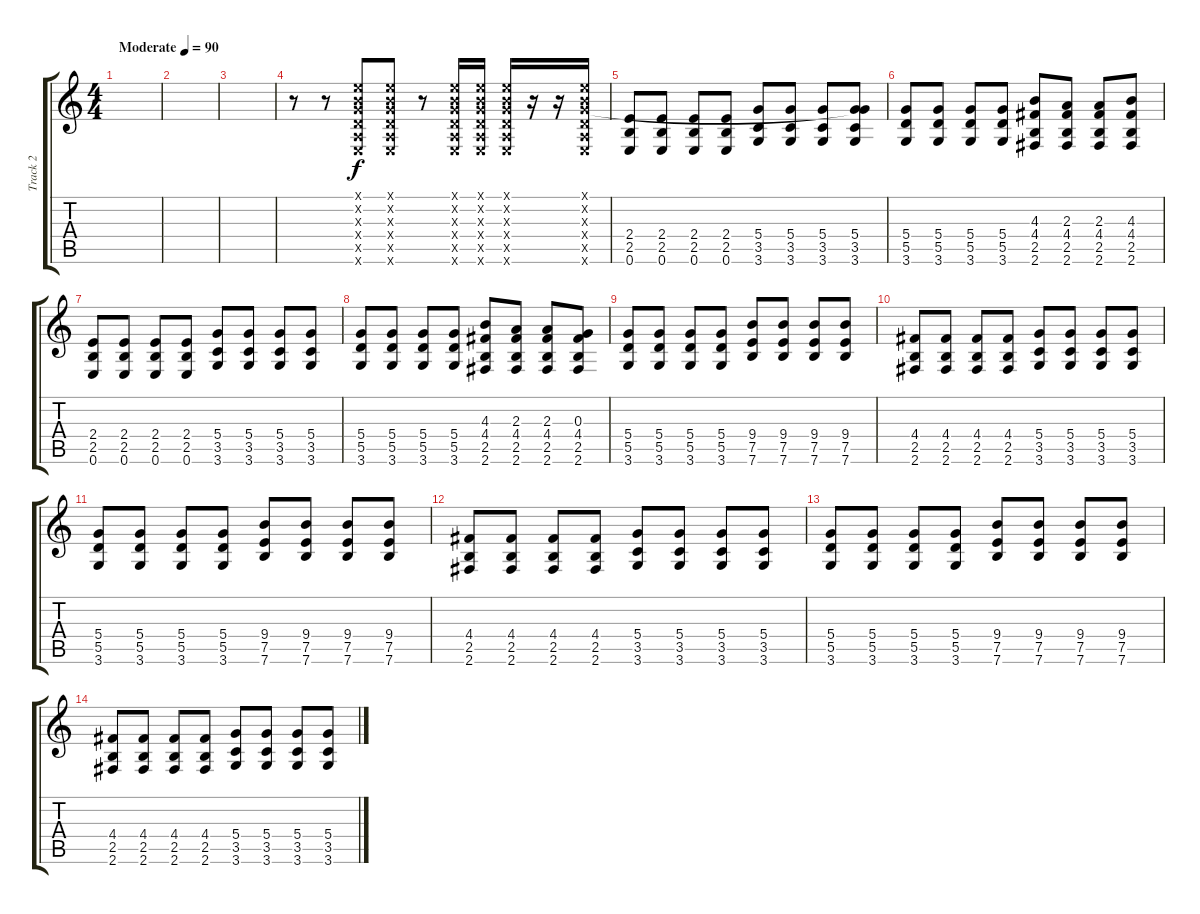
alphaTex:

\track ("Track 2" "Track 2") {instrument overdrivenguitar}
\staff {score tabs}
\tuning (E4 B3 G3 D3 A2 E2) {hide}
\ts (4 4)
\tempo (90 "Moderate")
\clef g2
\ks c
|
|
|
r.8 r.8 (0.1{x} 0.2{x} 0.3{x} 0.4{x} 0.5{x} 0.6{x}).8 (0.1{x} 0.2{x} 0.3{x} 0.4{x} 0.5{x} 0.6{x}).8 r.8 (0.1{x} 0.2{x} 0.3{x} 0.4{x} 0.5{x} 0.6{x}).16 (0.1{x} 0.2{x} 0.3{x} 0.4{x} 0.5{x} 0.6{x}).16 (0.1{x} 0.2{x} 0.3{x} 0.4{x} 0.5{x} 0.6{x}).16 r.16 r.16 (0.1{x} 0.2{x} 0.3{x} 0.4{x} 0.5{x} 0.6{x}).16 |
(2.4 2.5 0.6).8 (2.4 2.5 0.6).8 (2.4 2.5 0.6).8 (2.4 2.5 0.6).8 (5.4 3.5 3.6).8 (5.4 3.5 3.6).8 (5.4 3.5 3.6).8 (0.3{t} 5.4 3.5 3.6).8 |
(5.4 5.5 3.6).8 (5.4 5.5 3.6).8 (5.4 5.5 3.6).8 (5.4 5.5 3.6).8 (4.3 4.4 2.5 2.6).8 (2.3 4.4 2.5 2.6).8 (2.3 4.4 2.5 2.6).8 (4.3 4.4 2.5 2.6).8 |
(2.4 2.5 0.6).8 (2.4 2.5 0.6).8 (2.4 2.5 0.6).8 (2.4 2.5 0.6).8 (5.4 3.5 3.6).8 (5.4 3.5 3.6).8 (5.4 3.5 3.6).8 (5.4 3.5 3.6).8 |
(5.4 5.5 3.6).8 (5.4 5.5 3.6).8 (5.4 5.5 3.6).8 (5.4 5.5 3.6).8 (4.3 4.4 2.5 2.6).8 (2.3 4.4 2.5 2.6).8 (2.3 4.4 2.5 2.6).8 (0.3 4.4 2.5 2.6).8 |
(5.4 5.5 3.6).8 (5.4 5.5 3.6).8 (5.4 5.5 3.6).8 (5.4 5.5 3.6).8 (9.4 7.5 7.6).8 (9.4 7.5 7.6).8 (9.4 7.5 7.6).8 (9.4 7.5 7.6).8 |
(4.4 2.5 2.6).8 (4.4 2.5 2.6).8 (4.4 2.5 2.6).8 (4.4 2.5 2.6).8 (5.4 3.5 3.6).8 (5.4 3.5 3.6).8 (5.4 3.5 3.6).8 (5.4 3.5 3.6).8 |
(5.4 5.5 3.6).8 (5.4 5.5 3.6).8 (5.4 5.5 3.6).8 (5.4 5.5 3.6).8 (9.4 7.5 7.6).8 (9.4 7.5 7.6).8 (9.4 7.5 7.6).8 (9.4 7.5 7.6).8 |
(4.4 2.5 2.6).8 (4.4 2.5 2.6).8 (4.4 2.5 2.6).8 (4.4 2.5 2.6).8 (5.4 3.5 3.6).8 (5.4 3.5 3.6).8 (5.4 3.5 3.6).8 (5.4 3.5 3.6).8 |
(5.4 5.5 3.6).8 (5.4 5.5 3.6).8 (5.4 5.5 3.6).8 (5.4 5.5 3.6).8 (9.4 7.5 7.6).8 (9.4 7.5 7.6).8 (9.4 7.5 7.6).8 (9.4 7.5 7.6).8 |
(4.4 2.5 2.6).8 (4.4 2.5 2.6).8 (4.4 2.5 2.6).8 (4.4 2.5 2.6).8 (5.4 3.5 3.6).8 (5.4 3.5 3.6).8 (5.4 3.5 3.6).8 (5.4 3.5 3.6).8
